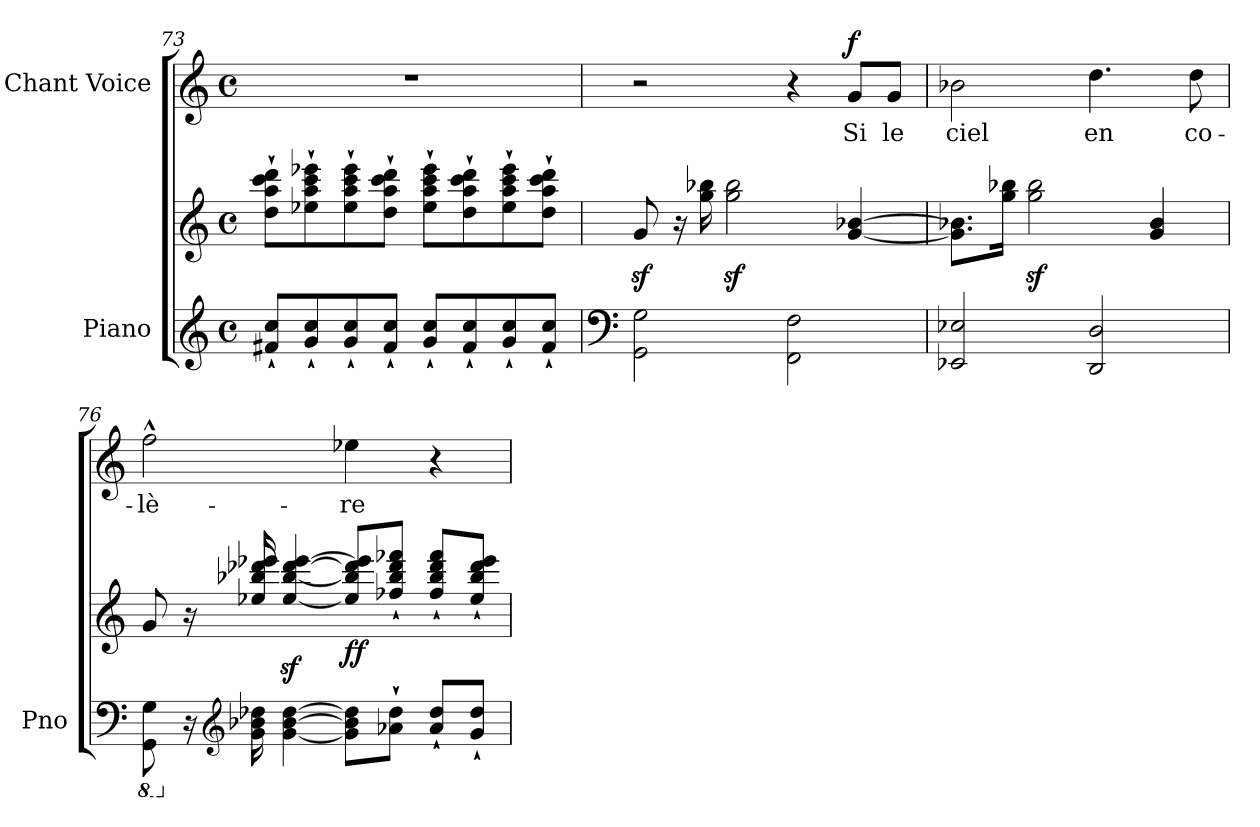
**kern	**kern	**dynam	**kern	**text	**dynam
*part2	*part2	*part2	*part1	*part1	*part1
*staff3	*staff2	*staff2/3	*staff1	*staff1	*staff1
*I"Piano	*	*	*I"Chant Voice	*	*
*I'Pno	*	*	*	*	*
*clefG2	*clefG2	*	*clefG2	*	*
*k[]	*k[]	*	*k[]	*	*
*M4/4	*M4/4	*	*M4/4	*	*
*met(c)	*met(c)	*	*met(c)	*	*
=73	=73	=73	=73	=73	=73
8f#X/`> 8cc/`>L	8dd\` 8aa\` 8ccc\` 8ddd\`L	.	1r	.	.
8g/`> 8cc/`>	8ee-X\` 8aa\` 8ccc\` 8eee-X\`	.	.	.	.
8g/`> 8cc/`>	8ee-\` 8aa\` 8ccc\` 8eee-\`	.	.	.	.
8f#/`> 8cc/`>J	8dd\` 8aa\` 8ccc\` 8ddd\`J	.	.	.	.
8g/`> 8cc/`>L	8ee-\` 8aa\` 8ccc\` 8eee-\`L	.	.	.	.
8f#/`> 8cc/`>	8dd\` 8aa\` 8ccc\` 8ddd\`	.	.	.	.
8g/`> 8cc/`>	8ee-\` 8aa\` 8ccc\` 8eee-\`	.	.	.	.
8f#/`> 8cc/`>J	8dd\` 8aa\` 8ccc\` 8ddd\`J	.	.	.	.
=74	=74	=74	=74	=74	=74
*clefF4	*	*	*	*	*
2GG\ 2G\	8gz</	.	2r	.	.
.	16r	.	.	.	.
.	16gg\ 16bb-X\	.	.	.	.
.	2gg\z< 2bb-\z<	.	.	.	.
2FF\ 2F\	.	.	4r	.	.
!	!	!	!	!	!LO:DY:a
.	[4g/ [4b-X/	.	8g/L	Si	f
.	.	.	8g/J	le	.
=75	=75	=75	=75	=75	=75
2EE-X/ 2E-X/	8.g\] 8.b-X\]L	.	2b-X\	ciel	.
.	16gg\ 16bb-X\Jk	.	.	.	.
.	2gg\z< 2bb-\z<	.	.	.	.
2DD/ 2D/	.	.	4.dd\	en	.
.	4g/ 4b-/	.	.	.	.
.	.	.	8dd\	co-	.
=76	=76	=76	=76	=76	=76
*8ba	*	*	*	*	*
8GGG\ 8GG\	8g/	.	2ff^^\	-lè-	.
*X8ba	*	*	*	*	*
16r	16r	.	.	.	.
*clefG2	*	*	*	*	*
16g\ 16b-X\ 16dd-X\	16ee-X/ 16bb-X/ 16ddd-X/ 16eee-X/	.	.	.	.
[<4g\ [4b-\ [4dd-\	[4ee-/z< [4bb-/z< [4ddd-/z< [4eee-/z<	.	.	.	.
!	!	!LO:DY:b	!	!	!
8g\] 8b-\] 8dd-\]L	8ee-/] 8bb-/] 8ddd-/] 8eee-/]L	ff	4ee-X\	-re	.
8a-X\`> 8dd-\`>J	8ff-X/`> 8bb-/`> 8ddd-/`> 8fff-X/`>J	.	.	.	.
8a-/`> 8dd-/`>L	8ff-/`> 8bb-/`> 8ddd-/`> 8fff-/`>L	.	4r	.	.
8g/`> 8dd-/`>J	8ee-/`> 8bb-/`> 8ddd-/`> 8eee-/`>J	.	.	.	.
=	=	=	=	=	=
*-	*-	*-	*-	*-	*-
